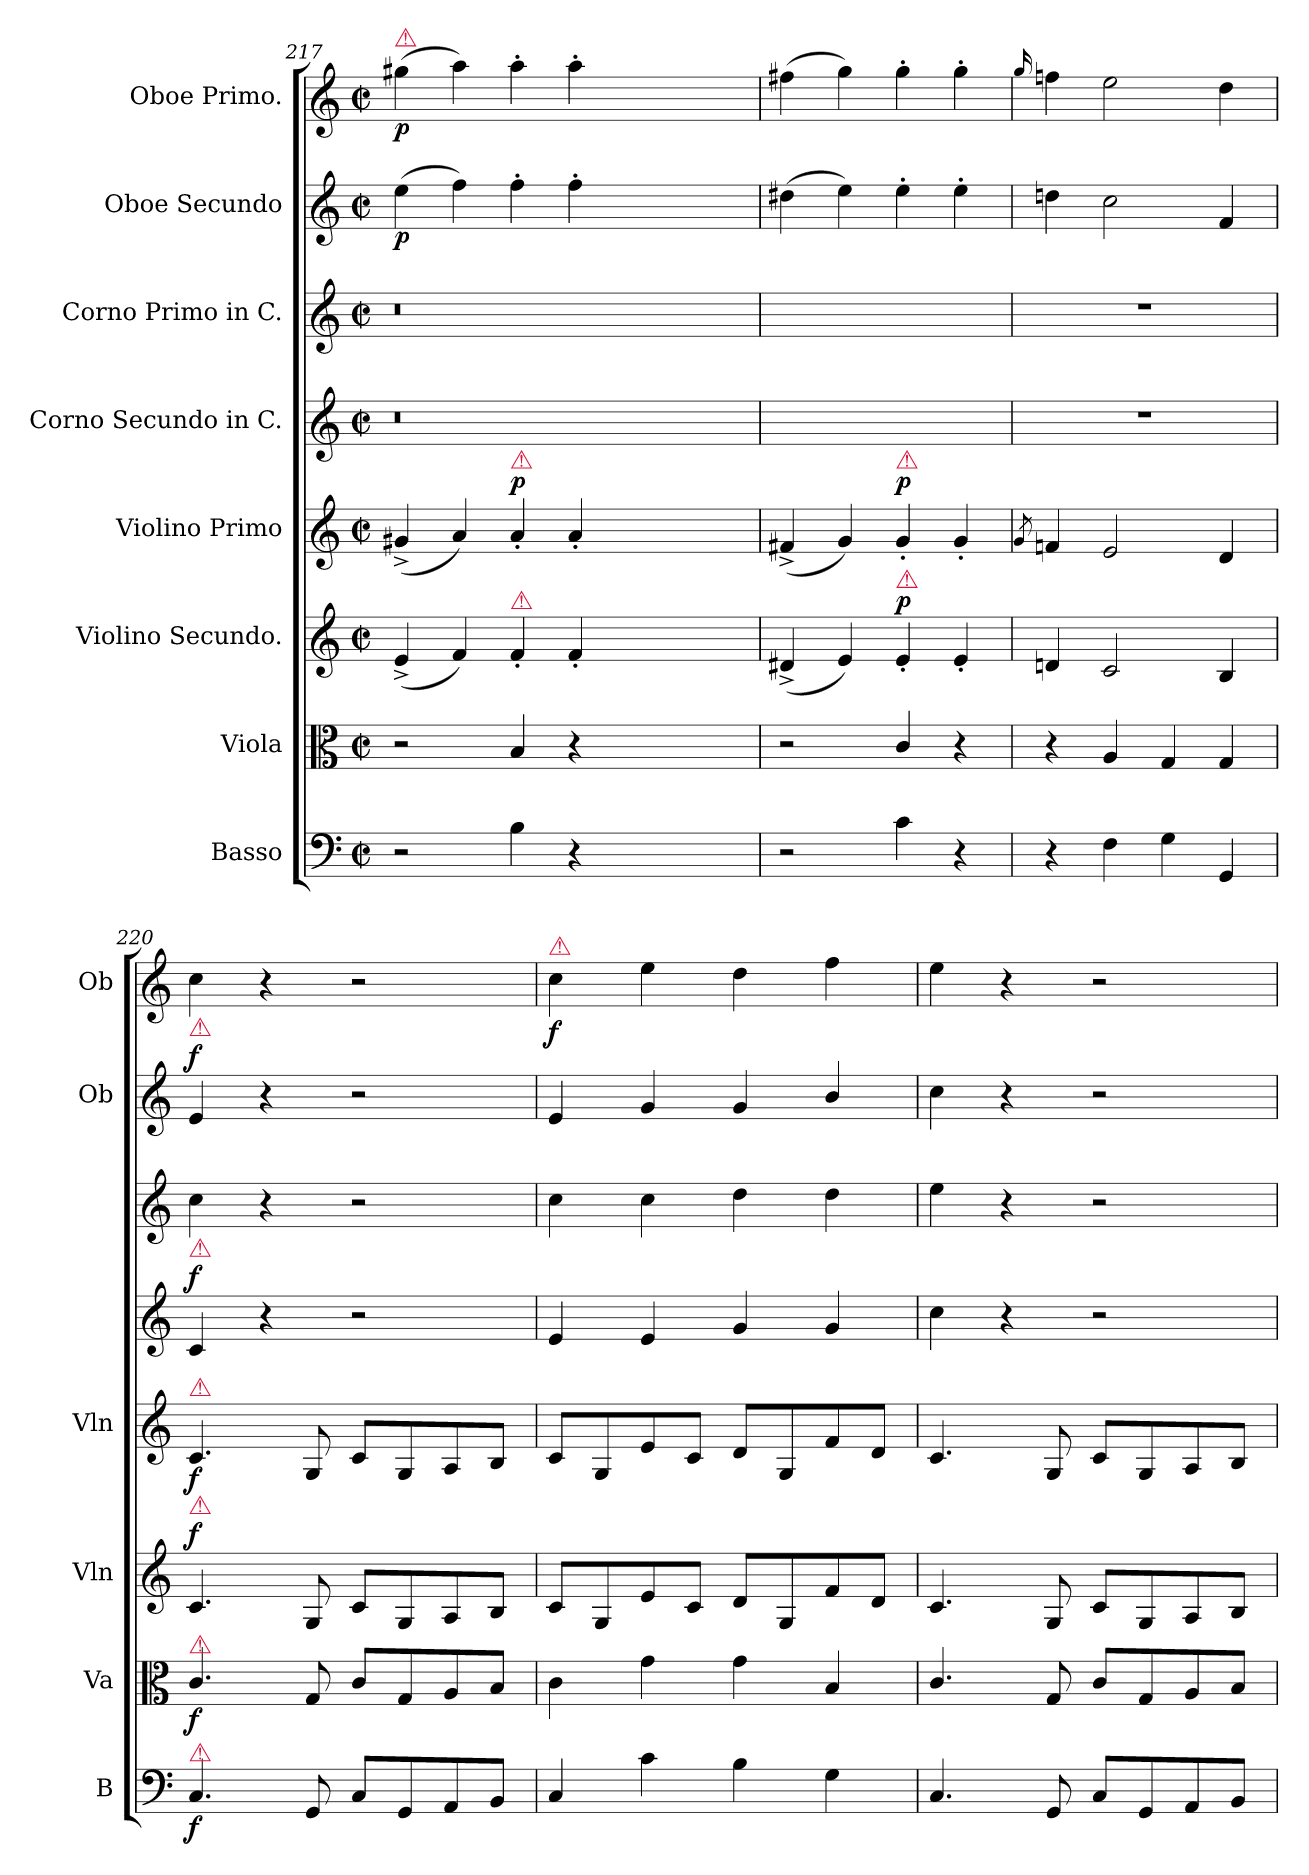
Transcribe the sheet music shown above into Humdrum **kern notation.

**kern	**dynam	**kern	**dynam	**kern	**dynam	**kern	**dynam	**kern	**dynam	**kern	**kern	**dynam	**kern	**dynam
*part8	*part8	*part7	*part7	*part6	*part6	*part5	*part5	*part4	*part4	*part3	*part2	*part2	*part1	*part1
*staff8	*staff8	*staff7	*staff7	*staff6	*staff6	*staff5	*staff5	*staff4	*staff4	*staff3	*staff2	*staff2	*staff1	*staff1
*I"Basso	*	*I"Viola	*	*I"Violino Secundo.	*	*I"Violino Primo	*	*I"Corno Secundo in C.	*	*I"Corno Primo in C.	*I"Oboe Secundo	*	*I"Oboe Primo.	*
*I'B	*	*I'Va	*	*I'Vln	*	*I'Vln	*	*	*	*	*I'Ob	*	*I'Ob	*
*clefF4	*	*clefC3	*	*clefG2	*	*clefG2	*	*clefG2	*	*clefG2	*clefG2	*	*clefG2	*
*k[]	*	*k[]	*	*k[]	*	*k[]	*	*k[]	*	*k[]	*k[]	*	*k[]	*
*C:	*	*C:	*	*C:	*	*C:	*	*C:	*	*C:	*C:	*	*C:	*
*M2/2	*	*M2/2	*	*M2/2	*	*M2/2	*	*M2/2	*	*M2/2	*M2/2	*	*M2/2	*
*met(c|)	*	*met(c|)	*	*met(c|)	*	*met(c|)	*	*met(c|)	*	*met(c|)	*met(c|)	*	*met(c|)	*
=217	=217	=217	=217	=217	=217	=217	=217	=217	=217	=217	=217	=217	=217	=217
!	!	!	!	!	!	!	!	!	!	!	!	!	!LO:TX:a:color=crimson:t=⚠	!
2r	.	2r	.	(4e^/	.	(4g#X^/	.	0r	.	0r	(4ee\	p	(4gg#X\	p
.	.	.	.	4f/)	.	4a/)	.	.	.	.	4ff\)	.	4aa\)	.
!	!	!	!	!	!	!LO:TX:a:color=crimson:t=⚠	!	!	!	!	!	!	!	!
!	!	!	!	!LO:TX:a:color=crimson:t=⚠	!	!	!	!	!	!	!	!	!	!
!	!	!	!	!	!	!	!LO:DY:a	!	!	!	!	!	!	!
4B\	.	4B/	.	4f'/	.	4a'/	p	.	.	.	4ff'\	.	4aa'\	.
4r	.	4r	.	4f'/	.	4a'/	.	.	.	.	4ff'\	.	4aa'\	.
1ryy	.	1ryy	.	1ryy	.	1ryy	.	.	.	.	1ryy	.	1ryy	.
=218	=218	=218	=218	=218	=218	=218	=218	=218	=218	=218	=218	=218	=218	=218
2r	.	2r	.	(4d#X^/	.	(4f#X^/	.	1ryy	.	1ryy	(4dd#X\	.	(4ff#X\	.
.	.	.	.	4e/)	.	4g/)	.	.	.	.	4ee\)	.	4gg\)	.
!	!	!	!	!	!	!LO:TX:a:color=crimson:t=⚠	!	!	!	!	!	!	!	!
!	!	!	!	!LO:TX:a:color=crimson:t=⚠	!	!	!	!	!	!	!	!	!	!
!	!	!	!	!	!LO:DY:a	!	!LO:DY:a	!	!	!	!	!	!	!
4c\	.	4c/	.	4e'/	p	4g'/	p	.	.	.	4ee'\	.	4gg'\	.
4r	.	4r	.	4e'/	.	4g'/	.	.	.	.	4ee'\	.	4gg'\	.
=219	=219	=219	=219	=219	=219	=219	=219	=219	=219	=219	=219	=219	=219	=219
.	.	.	.	.	.	8qg/	.	.	.	.	.	.	16qqgg/	.
4r	.	4r	.	4dn/	.	4fn/	.	1r	.	1r	4ddn\	.	4ffn\	.
4F\	.	4A/	.	2c/	.	2e/	.	.	.	.	2cc\	.	2ee\	.
4G\	.	4G/	.	.	.	.	.	.	.	.	.	.	.	.
4GG/	.	4G/	.	4B/	.	4d/	.	.	.	.	4f/	.	4dd\	.
=220	=220	=220	=220	=220	=220	=220	=220	=220	=220	=220	=220	=220	=220	=220
!	!	!	!	!	!	!	!	!	!	!	!LO:TX:a:color=crimson:t=⚠	!	!	!
!	!	!	!	!	!	!	!	!LO:TX:a:color=crimson:t=⚠	!	!	!	!	!	!
!	!	!	!	!	!	!LO:TX:a:color=crimson:t=⚠	!	!	!	!	!	!	!	!
!	!	!	!	!LO:TX:a:color=crimson:t=⚠	!	!	!	!	!	!	!	!	!	!
!	!	!LO:TX:a:color=crimson:t=⚠	!	!	!	!	!	!	!	!	!	!	!	!
!LO:TX:a:color=crimson:t=⚠	!	!	!	!	!	!	!	!	!	!	!	!	!	!
!	!	!	!	!	!LO:DY:a	!	!	!	!LO:DY:a	!	!	!LO:DY:a	!	!
4.C/	f	4.c/	f	4.c/	f	4.c/	f	4c/	f	4cc\	4e/	f	4cc\	.
.	.	.	.	.	.	.	.	4r	.	4r	4r	.	4r	.
8GG/	.	8G/	.	8G/	.	8G/	.	.	.	.	.	.	.	.
8C/L	.	8c/L	.	8c/L	.	8c/L	.	2r	.	2r	2r	.	2r	.
8GG/	.	8G/	.	8G/	.	8G/	.	.	.	.	.	.	.	.
8AA/	.	8A/	.	8A/	.	8A/	.	.	.	.	.	.	.	.
8BB/J	.	8B/J	.	8B/J	.	8B/J	.	.	.	.	.	.	.	.
=221	=221	=221	=221	=221	=221	=221	=221	=221	=221	=221	=221	=221	=221	=221
!	!	!	!	!	!	!	!	!	!	!	!	!	!LO:TX:a:color=crimson:t=⚠	!
4C/	.	4c\	.	8c/L	.	8c/L	.	4e/	.	4cc\	4e/	.	4cc\	f
.	.	.	.	8G/	.	8G/	.	.	.	.	.	.	.	.
4c\	.	4g\	.	8e/	.	8e/	.	4e/	.	4cc\	4g/	.	4ee\	.
.	.	.	.	8c/J	.	8c/J	.	.	.	.	.	.	.	.
4B\	.	4g\	.	8d/L	.	8d/L	.	4g/	.	4dd\	4g/	.	4dd\	.
.	.	.	.	8G/	.	8G/	.	.	.	.	.	.	.	.
4G\	.	4B/	.	8f/	.	8f/	.	4g/	.	4dd\	4b/	.	4ff\	.
.	.	.	.	8d/J	.	8d/J	.	.	.	.	.	.	.	.
=222	=222	=222	=222	=222	=222	=222	=222	=222	=222	=222	=222	=222	=222	=222
4.C/	.	4.c/	.	4.c/	.	4.c/	.	4cc\	.	4ee\	4cc\	.	4ee\	.
.	.	.	.	.	.	.	.	4r	.	4r	4r	.	4r	.
8GG/	.	8G/	.	8G/	.	8G/	.	.	.	.	.	.	.	.
8C/L	.	8c/L	.	8c/L	.	8c/L	.	2r	.	2r	2r	.	2r	.
8GG/	.	8G/	.	8G/	.	8G/	.	.	.	.	.	.	.	.
8AA/	.	8A/	.	8A/	.	8A/	.	.	.	.	.	.	.	.
8BB/J	.	8B/J	.	8B/J	.	8B/J	.	.	.	.	.	.	.	.
=	=	=	=	=	=	=	=	=	=	=	=	=	=	=
*-	*-	*-	*-	*-	*-	*-	*-	*-	*-	*-	*-	*-	*-	*-
